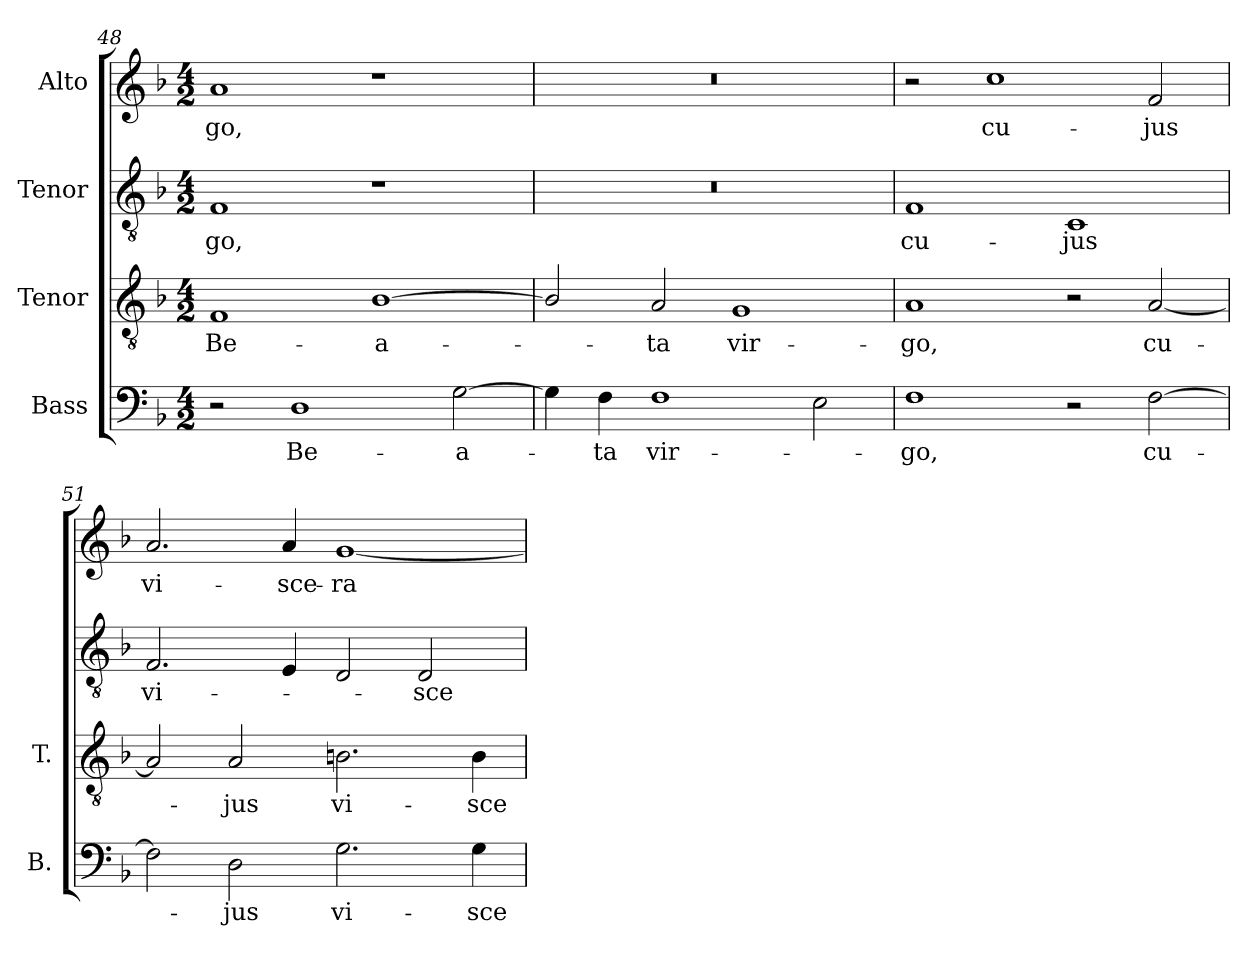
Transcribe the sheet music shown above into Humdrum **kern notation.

**kern	**text	**kern	**text	**kern	**text	**kern	**text
*part4	*part4	*part3	*part3	*part2	*part2	*part1	*part1
*staff4	*staff4	*staff3	*staff3	*staff2	*staff2	*staff1	*staff1
*I"Bass	*	*I"Tenor	*	*I"Tenor	*	*I"Alto	*
*I'B.	*	*I'T.	*	*	*	*	*
*clefF4	*	*clefGv2	*	*clefGv2	*	*clefG2	*
*	*	*ITrd7c12	*	*	*	*	*
*k[b-]	*	*k[b-]	*	*k[b-]	*	*k[b-]	*
*F:	*	*F:	*	*F:	*	*F:	*
*M4/2	*	*M4/2	*	*M4/2	*	*M4/2	*
=48	=48	=48	=48	=48	=48	=48	=48
!	!	!	!LO:LY:b:color=#000000	!	!	!	!
!	!	!	!	!	!LO:LY:b:color=#000000	!	!
!	!	!	!	!	!	!	!LO:LY:b:color=#000000
2r	.	1FFi	Be-	1Fi	-go,	1ai	-go,
!	!LO:LY:b:color=#000000	!	!	!	!	!	!
1Di	Be-	.	.	.	.	.	.
!	!	!	!LO:LY:b:color=#000000	!	!	!	!
.	.	[1BB-i	-a-	1r	.	1r	.
!	!LO:LY:b:color=#000000	!	!	!	!	!	!
[2Gi\	-a-	.	.	.	.	.	.
=49	=49	=49	=49	=49	=49	=49	=49
!	!	!	!	!LO:N:vis=1	!	!LO:N:vis=1	!
4Gi\]	.	2BB-i/]	.	0r	.	0r	.
!	!LO:LY:b:color=#000000	!	!	!	!	!	!
4Fi\	-ta	.	.	.	.	.	.
!	!LO:LY:b:color=#000000	!	!	!	!	!	!
!	!	!	!LO:LY:b:color=#000000	!	!	!	!
1Fi	vir-	2AAi/	-ta	.	.	.	.
!	!	!	!LO:LY:b:color=#000000	!	!	!	!
.	.	1GGi	vir-	.	.	.	.
2Ei\	.	.	.	.	.	.	.
=50	=50	=50	=50	=50	=50	=50	=50
!	!LO:LY:b:color=#000000	!	!	!	!	!	!
!	!	!	!LO:LY:b:color=#000000	!	!	!	!
!	!	!	!	!	!LO:LY:b:color=#000000	!	!
1Fi	-go,	1AAi	-go,	1Fi	cu-	2r	.
!	!	!	!	!	!	!	!LO:LY:b:color=#000000
.	.	.	.	.	.	1cci	cu-
!	!	!	!	!	!LO:LY:b:color=#000000	!	!
2r	.	2r	.	1Ci	-jus	.	.
!	!LO:LY:b:color=#000000	!	!	!	!	!	!
!	!	!	!LO:LY:b:color=#000000	!	!	!	!
!	!	!	!	!	!	!	!LO:LY:b:color=#000000
[2Fi\	cu-	[2AAi/	cu-	.	.	2fi/	-jus
!!LO:LB:g=z
=51	=51	=51	=51	=51	=51	=51	=51
!	!	!	!	!	!LO:LY:b:color=#000000	!	!
!	!	!	!	!	!	!	!LO:LY:b:color=#000000
2Fi\]	.	2AAi/]	.	2.Fi/	vi-	2.ai/	vi-
!	!LO:LY:b:color=#000000	!	!	!	!	!	!
!	!	!	!LO:LY:b:color=#000000	!	!	!	!
2Di\	-jus	2AAi/	-jus	.	.	.	.
!	!	!	!	!	!	!	!LO:LY:b:color=#000000
.	.	.	.	4Ei/	.	4ai/	-sce-
!	!LO:LY:b:color=#000000	!	!	!	!	!	!
!	!	!	!LO:LY:b:color=#000000	!	!	!	!
!	!	!	!	!	!	!	!LO:LY:b:color=#000000
2.Gi\	vi-	2.BBni\	vi-	2Di/	.	[1gi	-ra
!	!	!	!	!	!LO:LY:b:color=#000000	!	!
.	.	.	.	2Di/	-sce-	.	.
!	!LO:LY:b:color=#000000	!	!	!	!	!	!
!	!	!	!LO:LY:b:color=#000000	!	!	!	!
4Gi\	-sce-	4BBi\	-sce-	.	.	.	.
=	=	=	=	=	=	=	=
*-	*-	*-	*-	*-	*-	*-	*-
